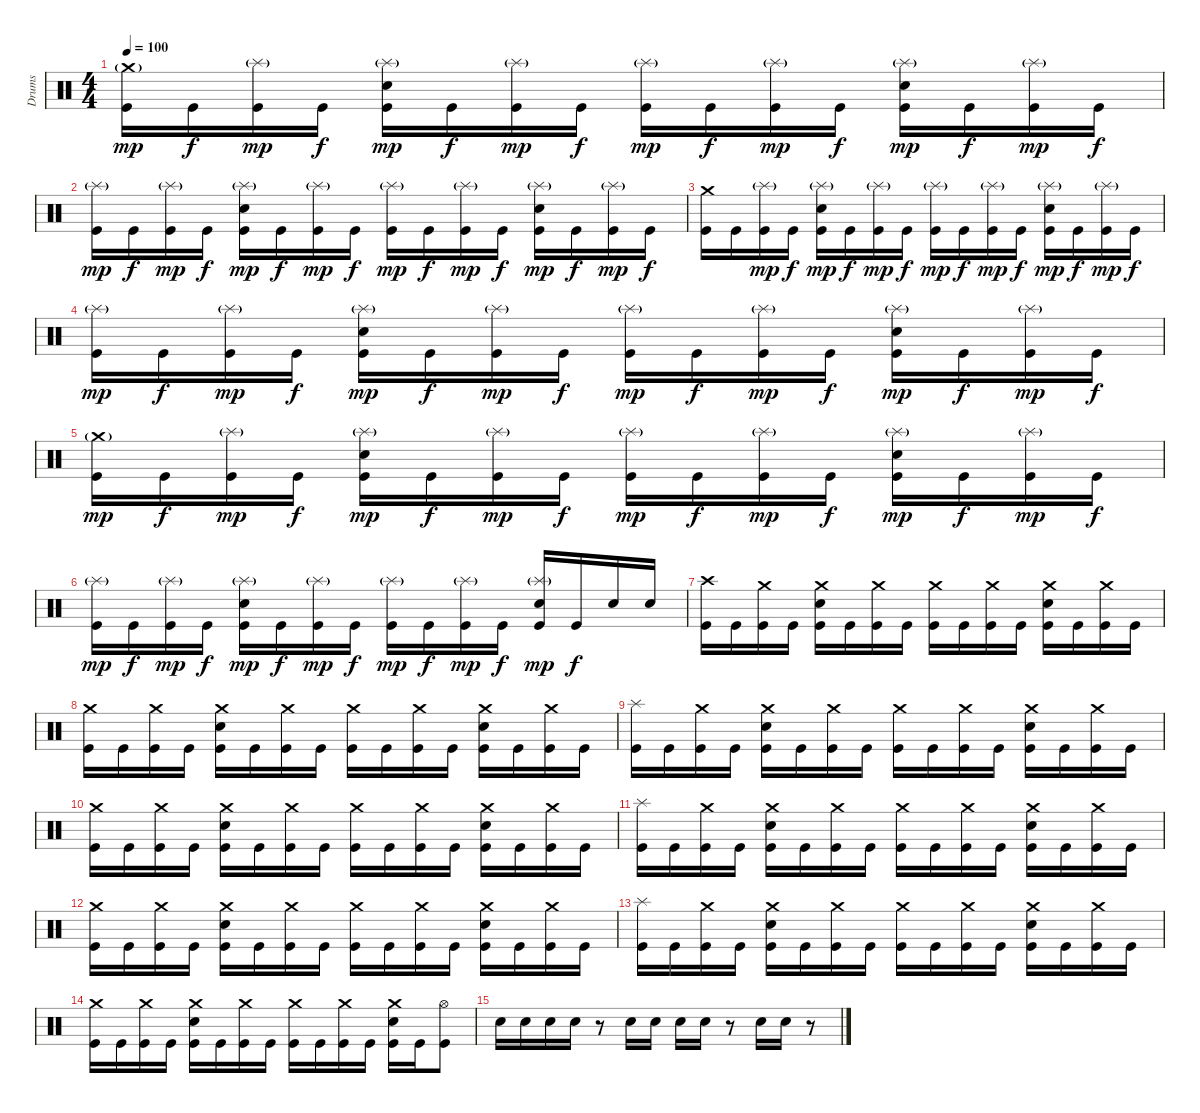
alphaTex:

\track ("Drums" "Drums") {instrument percussion}
\staff {score}
\articulation defaults
\ts (4 4)
\tempo 100
\clef neutral
\ks c
("Crash medium (hit)"{g} "Kick (hit)").16{dy mp} "Kick (hit)".16{dy f} ("Splash (hit)"{g} "Kick (hit)").16{dy mp} "Kick (hit)".16{dy f} ("Splash (hit)"{g} "Electric Snare (hit)" "Kick (hit)").16{dy mp} "Kick (hit)".16{dy f} ("Splash (hit)"{g} "Kick (hit)").16{dy mp} "Kick (hit)".16{dy f} ("Splash (hit)"{g} "Kick (hit)").16{dy mp} "Kick (hit)".16{dy f} ("Splash (hit)"{g} "Kick (hit)").16{dy mp} "Kick (hit)".16{dy f} ("Splash (hit)"{g} "Electric Snare (hit)" "Kick (hit)").16{dy mp} "Kick (hit)".16{dy f} ("Splash (hit)"{g} "Kick (hit)").16{dy mp} "Kick (hit)".16{dy f} |
("Splash (hit)"{g} "Kick (hit)").16{dy mp} "Kick (hit)".16{dy f} ("Splash (hit)"{g} "Kick (hit)").16{dy mp} "Kick (hit)".16{dy f} ("Splash (hit)"{g} "Electric Snare (hit)" "Kick (hit)").16{dy mp} "Kick (hit)".16{dy f} ("Splash (hit)"{g} "Kick (hit)").16{dy mp} "Kick (hit)".16{dy f} ("Splash (hit)"{g} "Kick (hit)").16{dy mp} "Kick (hit)".16{dy f} ("Splash (hit)"{g} "Kick (hit)").16{dy mp} "Kick (hit)".16{dy f} ("Splash (hit)"{g} "Electric Snare (hit)" "Kick (hit)").16{dy mp} "Kick (hit)".16{dy f} ("Splash (hit)"{g} "Kick (hit)").16{dy mp} "Kick (hit)".16{dy f} |
("Crash medium (hit)" "Kick (hit)").16 "Kick (hit)".16 ("Splash (hit)"{g} "Kick (hit)").16{dy mp} "Kick (hit)".16{dy f} ("Splash (hit)"{g} "Electric Snare (hit)" "Kick (hit)").16{dy mp} "Kick (hit)".16{dy f} ("Splash (hit)"{g} "Kick (hit)").16{dy mp} "Kick (hit)".16{dy f} ("Splash (hit)"{g} "Kick (hit)").16{dy mp} "Kick (hit)".16{dy f} ("Splash (hit)"{g} "Kick (hit)").16{dy mp} "Kick (hit)".16{dy f} ("Splash (hit)"{g} "Electric Snare (hit)" "Kick (hit)").16{dy mp} "Kick (hit)".16{dy f} ("Splash (hit)"{g} "Kick (hit)").16{dy mp} "Kick (hit)".16{dy f} |
("Splash (hit)"{g} "Kick (hit)").16{dy mp} "Kick (hit)".16{dy f} ("Splash (hit)"{g} "Kick (hit)").16{dy mp} "Kick (hit)".16{dy f} ("Splash (hit)"{g} "Electric Snare (hit)" "Kick (hit)").16{dy mp} "Kick (hit)".16{dy f} ("Splash (hit)"{g} "Kick (hit)").16{dy mp} "Kick (hit)".16{dy f} ("Splash (hit)"{g} "Kick (hit)").16{dy mp} "Kick (hit)".16{dy f} ("Splash (hit)"{g} "Kick (hit)").16{dy mp} "Kick (hit)".16{dy f} ("Splash (hit)"{g} "Electric Snare (hit)" "Kick (hit)").16{dy mp} "Kick (hit)".16{dy f} ("Splash (hit)"{g} "Kick (hit)").16{dy mp} "Kick (hit)".16{dy f} |
("Crash medium (hit)"{g} "Kick (hit)").16{dy mp} "Kick (hit)".16{dy f} ("Splash (hit)"{g} "Kick (hit)").16{dy mp} "Kick (hit)".16{dy f} ("Splash (hit)"{g} "Electric Snare (hit)" "Kick (hit)").16{dy mp} "Kick (hit)".16{dy f} ("Splash (hit)"{g} "Kick (hit)").16{dy mp} "Kick (hit)".16{dy f} ("Splash (hit)"{g} "Kick (hit)").16{dy mp} "Kick (hit)".16{dy f} ("Splash (hit)"{g} "Kick (hit)").16{dy mp} "Kick (hit)".16{dy f} ("Splash (hit)"{g} "Electric Snare (hit)" "Kick (hit)").16{dy mp} "Kick (hit)".16{dy f} ("Splash (hit)"{g} "Kick (hit)").16{dy mp} "Kick (hit)".16{dy f} |
("Splash (hit)"{g} "Kick (hit)").16{dy mp} "Kick (hit)".16{dy f} ("Splash (hit)"{g} "Kick (hit)").16{dy mp} "Kick (hit)".16{dy f} ("Splash (hit)"{g} "Electric Snare (hit)" "Kick (hit)").16{dy mp} "Kick (hit)".16{dy f} ("Splash (hit)"{g} "Kick (hit)").16{dy mp} "Kick (hit)".16{dy f} ("Splash (hit)"{g} "Kick (hit)").16{dy mp} "Kick (hit)".16{dy f} ("Splash (hit)"{g} "Kick (hit)").16{dy mp} "Kick (hit)".16{dy f} ("Splash (hit)"{g} "Electric Snare (hit)" "Kick (hit)").16{dy mp} "Kick (hit)".16{dy f} "Electric Snare (hit)".16 "Electric Snare (hit)".16 |
("Crash high (hit)" "Kick (hit)").16 "Kick (hit)".16 ("Crash medium (hit)" "Kick (hit)").16 "Kick (hit)".16 ("Crash medium (hit)" "Electric Snare (hit)" "Kick (hit)").16 "Kick (hit)".16 ("Crash medium (hit)" "Kick (hit)").16 "Kick (hit)".16 ("Crash medium (hit)" "Kick (hit)").16 "Kick (hit)".16 ("Crash medium (hit)" "Kick (hit)").16 "Kick (hit)".16 ("Crash medium (hit)" "Electric Snare (hit)" "Kick (hit)").16 "Kick (hit)".16 ("Crash medium (hit)" "Kick (hit)").16 "Kick (hit)".16 |
("Crash medium (hit)" "Kick (hit)").16 "Kick (hit)".16 ("Crash medium (hit)" "Kick (hit)").16 "Kick (hit)".16 ("Crash medium (hit)" "Electric Snare (hit)" "Kick (hit)").16 "Kick (hit)".16 ("Crash medium (hit)" "Kick (hit)").16 "Kick (hit)".16 ("Crash medium (hit)" "Kick (hit)").16 "Kick (hit)".16 ("Crash medium (hit)" "Kick (hit)").16 "Kick (hit)".16 ("Crash medium (hit)" "Electric Snare (hit)" "Kick (hit)").16 "Kick (hit)".16 ("Crash medium (hit)" "Kick (hit)").16 "Kick (hit)".16 |
("Splash (hit)" "Kick (hit)").16 "Kick (hit)".16 ("Crash medium (hit)" "Kick (hit)").16 "Kick (hit)".16 ("Crash medium (hit)" "Electric Snare (hit)" "Kick (hit)").16 "Kick (hit)".16 ("Crash medium (hit)" "Kick (hit)").16 "Kick (hit)".16 ("Crash medium (hit)" "Kick (hit)").16 "Kick (hit)".16 ("Crash medium (hit)" "Kick (hit)").16 "Kick (hit)".16 ("Crash medium (hit)" "Electric Snare (hit)" "Kick (hit)").16 "Kick (hit)".16 ("Crash medium (hit)" "Kick (hit)").16 "Kick (hit)".16 |
("Crash medium (hit)" "Kick (hit)").16 "Kick (hit)".16 ("Crash medium (hit)" "Kick (hit)").16 "Kick (hit)".16 ("Crash medium (hit)" "Electric Snare (hit)" "Kick (hit)").16 "Kick (hit)".16 ("Crash medium (hit)" "Kick (hit)").16 "Kick (hit)".16 ("Crash medium (hit)" "Kick (hit)").16 "Kick (hit)".16 ("Crash medium (hit)" "Kick (hit)").16 "Kick (hit)".16 ("Crash medium (hit)" "Electric Snare (hit)" "Kick (hit)").16 "Kick (hit)".16 ("Crash medium (hit)" "Kick (hit)").16 "Kick (hit)".16 |
("Splash (hit)" "Kick (hit)").16 "Kick (hit)".16 ("Crash medium (hit)" "Kick (hit)").16 "Kick (hit)".16 ("Crash medium (hit)" "Electric Snare (hit)" "Kick (hit)").16 "Kick (hit)".16 ("Crash medium (hit)" "Kick (hit)").16 "Kick (hit)".16 ("Crash medium (hit)" "Kick (hit)").16 "Kick (hit)".16 ("Crash medium (hit)" "Kick (hit)").16 "Kick (hit)".16 ("Crash medium (hit)" "Electric Snare (hit)" "Kick (hit)").16 "Kick (hit)".16 ("Crash medium (hit)" "Kick (hit)").16 "Kick (hit)".16 |
("Crash medium (hit)" "Kick (hit)").16 "Kick (hit)".16 ("Crash medium (hit)" "Kick (hit)").16 "Kick (hit)".16 ("Crash medium (hit)" "Electric Snare (hit)" "Kick (hit)").16 "Kick (hit)".16 ("Crash medium (hit)" "Kick (hit)").16 "Kick (hit)".16 ("Crash medium (hit)" "Kick (hit)").16 "Kick (hit)".16 ("Crash medium (hit)" "Kick (hit)").16 "Kick (hit)".16 ("Crash medium (hit)" "Electric Snare (hit)" "Kick (hit)").16 "Kick (hit)".16 ("Crash medium (hit)" "Kick (hit)").16 "Kick (hit)".16 |
("Splash (hit)" "Kick (hit)").16 "Kick (hit)".16 ("Crash medium (hit)" "Kick (hit)").16 "Kick (hit)".16 ("Crash medium (hit)" "Electric Snare (hit)" "Kick (hit)").16 "Kick (hit)".16 ("Crash medium (hit)" "Kick (hit)").16 "Kick (hit)".16 ("Crash medium (hit)" "Kick (hit)").16 "Kick (hit)".16 ("Crash medium (hit)" "Kick (hit)").16 "Kick (hit)".16 ("Crash medium (hit)" "Electric Snare (hit)" "Kick (hit)").16 "Kick (hit)".16 ("Crash medium (hit)" "Kick (hit)").16 "Kick (hit)".16 |
("Crash medium (hit)" "Kick (hit)").16 "Kick (hit)".16 ("Crash medium (hit)" "Kick (hit)").16 "Kick (hit)".16 ("Crash medium (hit)" "Electric Snare (hit)" "Kick (hit)").16 "Kick (hit)".16 ("Crash medium (hit)" "Kick (hit)").16 "Kick (hit)".16 ("Crash medium (hit)" "Kick (hit)").16 "Kick (hit)".16 ("Crash medium (hit)" "Kick (hit)").16 "Kick (hit)".16 ("Crash medium (hit)" "Electric Snare (hit)" "Kick (hit)").16 "Kick (hit)".16 ("Hi-Hat (open)" "Kick (hit)").8 |
"Electric Snare (hit)".16 "Electric Snare (hit)".16 "Electric Snare (hit)".16 "Electric Snare (hit)".16 r.8 "Electric Snare (hit)".16 "Electric Snare (hit)".16 "Electric Snare (hit)".16 "Electric Snare (hit)".16 r.8 "Electric Snare (hit)".16 "Electric Snare (hit)".16 r.8
